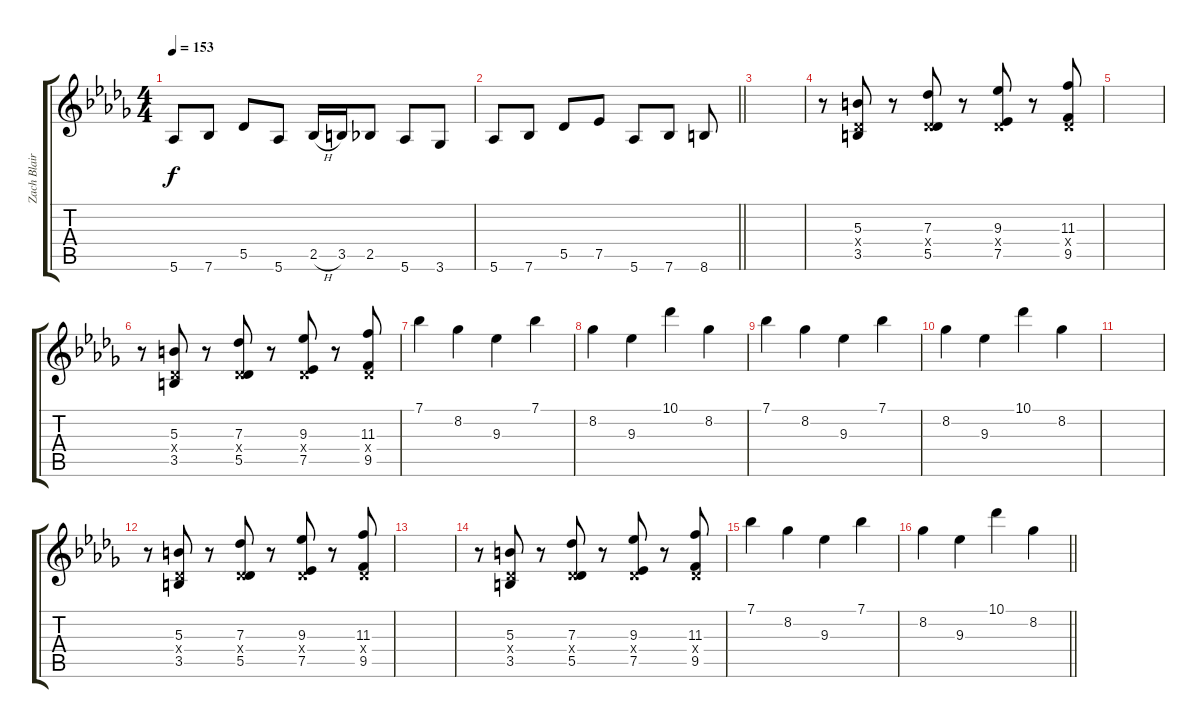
\track ("Zach Blair 2" "Zach Blair") {instrument distortionguitar}
\staff {score tabs}
\tuning (Eb4 Bb3 Gb3 Db3 Ab2 Eb2) {hide}
\ts (4 4)
\tempo 153
\clef g2
\ks db
5.6.8{dy f} 7.6.8 5.5.8 5.6.8 2.5{h}.16 3.5.16 2.5.8 5.6.8 3.6.8 |
\barLineRight lightlight
5.6.8 7.6.8 5.5.8 7.5.8 5.6.8 7.6.8 8.6.8 |
|
r.8 (5.3 0.4{x} 3.5).8 r.8 (7.3 0.4{x} 5.5).8 r.8 (9.3 0.4{x} 7.5).8 r.8 (11.3 0.4{x} 9.5).8 |
|
r.8 (5.3 0.4{x} 3.5).8 r.8 (7.3 0.4{x} 5.5).8 r.8 (9.3 0.4{x} 7.5).8 r.8 (11.3 0.4{x} 9.5).8 |
7.1.4 8.2.4 9.3.4 7.1.4 |
8.2.4 9.3.4 10.1.4 8.2.4 |
7.1.4 8.2.4 9.3.4 7.1.4 |
8.2.4 9.3.4 10.1.4 8.2.4 |
|
r.8 (5.3 0.4{x} 3.5).8 r.8 (7.3 0.4{x} 5.5).8 r.8 (9.3 0.4{x} 7.5).8 r.8 (11.3 0.4{x} 9.5).8 |
|
r.8 (5.3 0.4{x} 3.5).8 r.8 (7.3 0.4{x} 5.5).8 r.8 (9.3 0.4{x} 7.5).8 r.8 (11.3 0.4{x} 9.5).8 |
7.1.4 8.2.4 9.3.4 7.1.4 |
\barLineRight lightlight
8.2.4 9.3.4 10.1.4 8.2.4
